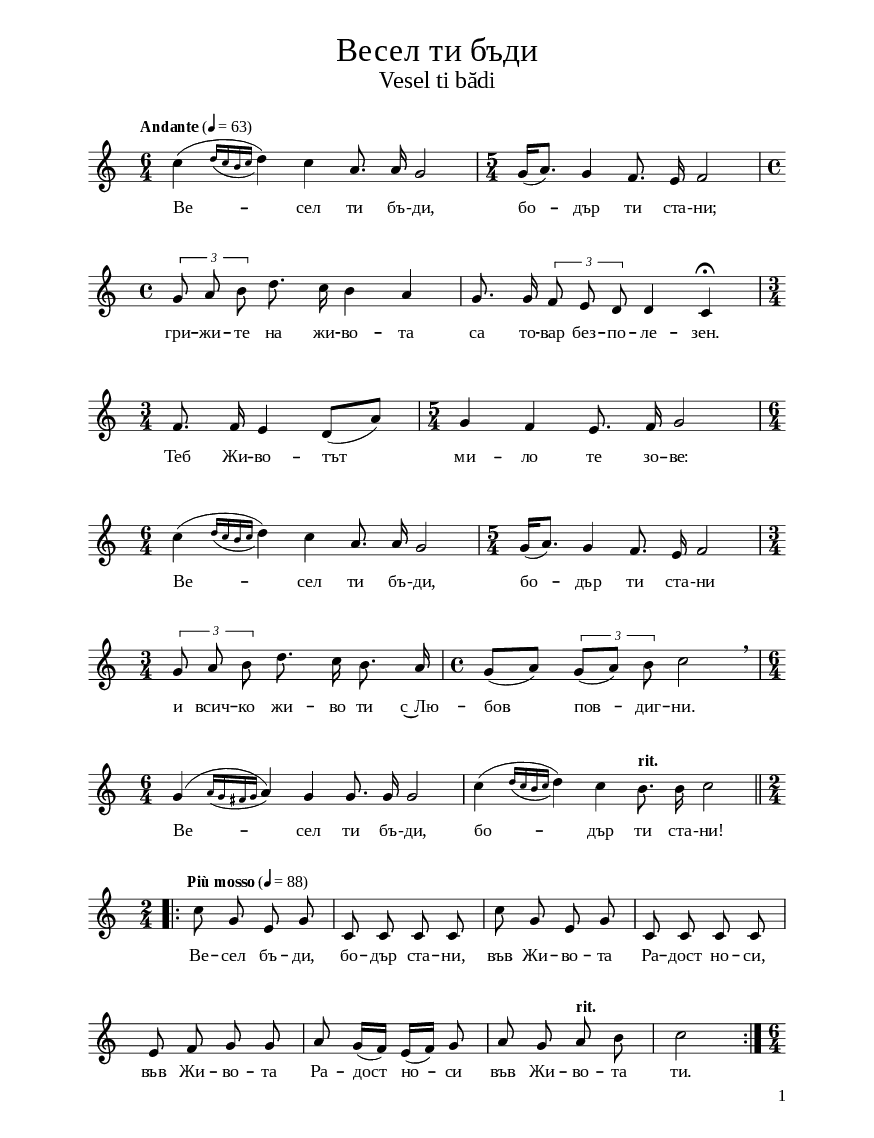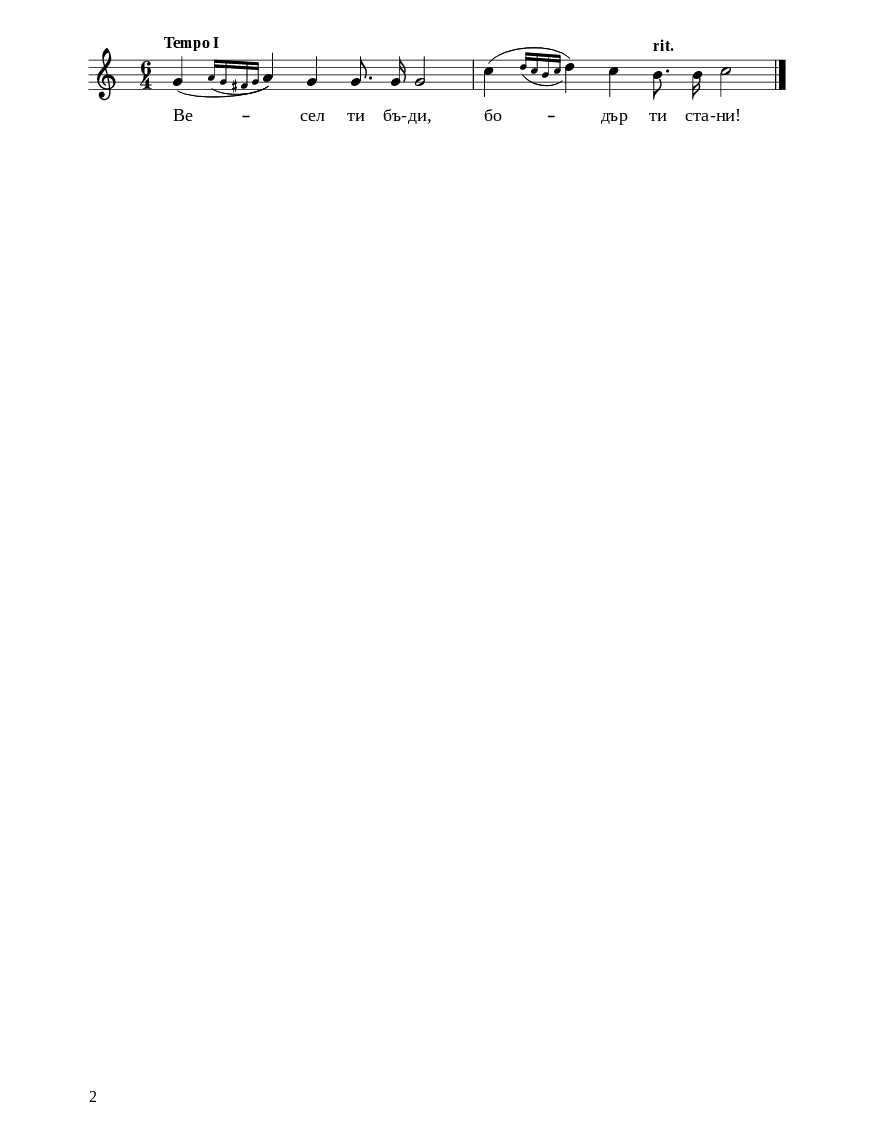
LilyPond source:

\version "2.24.2"

% include paper part and global functions
\include "include/globals.ily"

\bookpart {
  \label #'ref096
  \tocItem \markup "Весел ти бъди – Vesel ti bădi "
  \include "include/bookpart-paper.ily"
  \score {
    \include "include/score-layout.ily"


    \new Voice \absolute  {
      \clef treble
      \key c \major
      \time 6/4
      \tempoFunc "Andante" 4 "63"

      %\override Score.NoteSpacing.stem-spacing-correction = #-2
      c''4 ( \acciaccatura { d''16 c'' b' c'' } d''4 ) c'' \autoBeamOff a'8. a'16 g'2 |\time 5/4 g'16[( a'8. )] g'4 f'8. e'16 f'2 | \time 4/4 \break

      \tuplet 3/2 {g'8 a' b'} d''8. c''16 b'4 a'4 | g'8. g'16 \tuplet 3/2 {f'8 e'8 d'8 } d'4 c'4\fermata | \time 3/4 \break

      f'8. f'16 e'4 d'8[(a'8)] | \time 5/4 g'4 f' e'8. f'16 g'2 | \time 6/4 \break


      c''4 ( \acciaccatura { d''16[ c'' b' c'' ]} d''4 ) c'' a'8. a'16 g'2 |\time 5/4 g'16[( a'8.)] \autoBeamOff  g'4 f'8.e'16 f'2 | \time 3/4 \break


      \tuplet 3/2 {g'8 a' b'} d''8. c''16 b'8. a'16 | \time 4/4 g'8[(a'8)] \tuplet 3/2 {g'8[(a'8)] b'8} c''2 \breathe | \time 6/4 \break

      \slurUp g'4(  \acciaccatura { a'16[g' fis' g']} a'4)  \slurNeutral g'4 g'8. g'16 g'2 | c''4( \acciaccatura { d''16[ c'' b' c'' ]} d''4) c''4 \tempo "rit." b'8. b'16 c''2 | \time 2/4 \break

        \bar ".|:-||" 


      \tempoFunc   "            Più mosso" 4 "88"
      c''8 g' e' g' | c' c' c' c' | c'' g' e' g' | c' c' c' c' | \break

      e' f' g' g'  | a' g'16([f']) e'([f']) g'8 | a' g' \tempo "rit." a' b' | c''2 | \bar ":|." \time 6/4 \break

      \tempo "      Tempo I" g'4(  \acciaccatura { a'16[g' fis' g']} a'4) g'4 g'8. g'16 g'2 | c''4( \acciaccatura { d''16[ c'' b' c'' ]} d''4) c''4 \tempo "rit." b'8. b'16 c''2 | \bar "|."
    }

    \addlyrics {
      Ве -- сел ти бъ -- "-ди," бо -- дър ти ста -- "-ни;"
      гри  -- жи -- те на жи -- во -- та
      са то -- вар без -- по -- ле -- зен.
      Теб Жи -- во -- тът ми -- ло те зо -- ве:
      Ве  -- сел ти бъ -- "-ди," бо -- дър ти ста -- "-ни"
      и всич -- ко жи -- во ти с~Лю -- бов пов  -- диг -- ни.
      Ве -- сел ти бъ -- "-ди," бо -- дър ти ста -- "-ни!"
      Ве -- сел бъ -- ди, бо -- дър ста -- ни,
      във Жи -- во -- та Ра -- дост но -- си,
      във Жи -- во -- та Ра -- дост но -- си
      във Жи -- во -- та ти.
      Ве -- сел ти "бъ-" -- ди, бо -- дър ти ста -- "-ни!"
    }

    \header {
      title = \titleFunc "Весел ти бъди" "Vesel ti bădi"
    }

    \midi{}

  } % score

  %\markup \dc-one "D.C."
  


  % include foreign translation(s) of the song
  

} % bookpart
